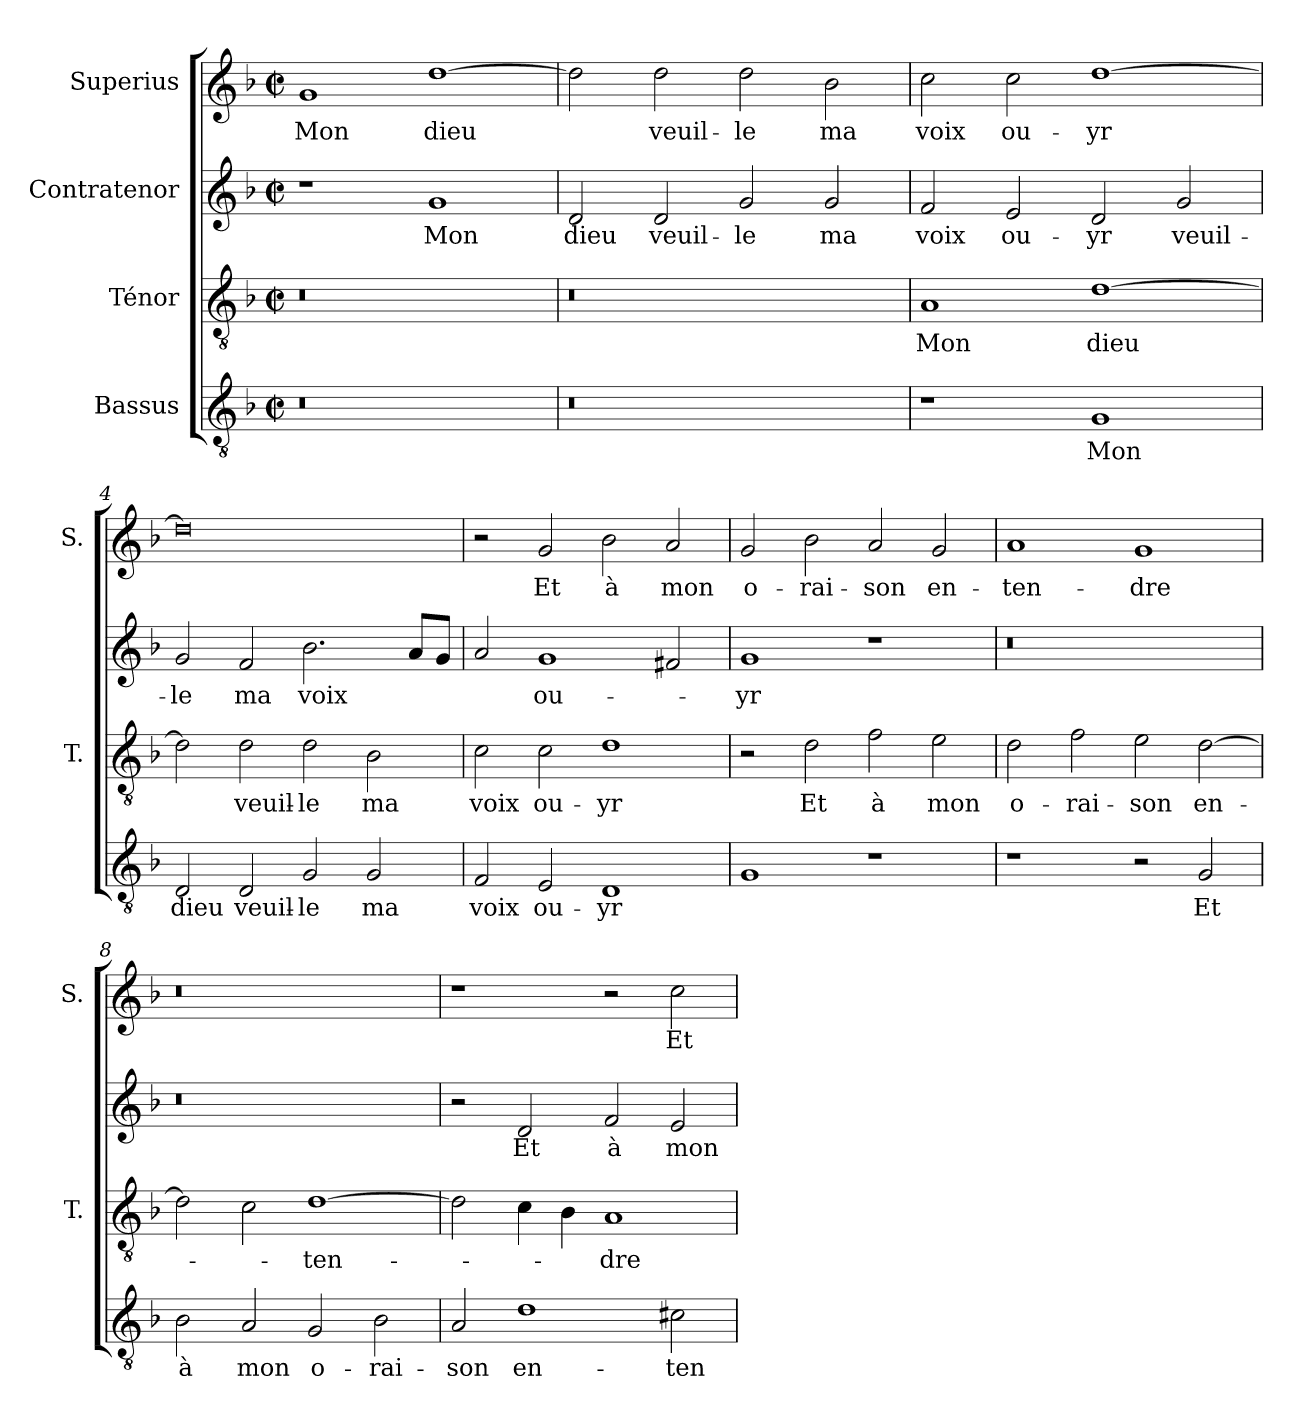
**kern	**text	**kern	**text	**kern	**text	**kern	**text
*part4	*part4	*part3	*part3	*part2	*part2	*part1	*part1
*staff4	*staff4	*staff3	*staff3	*staff2	*staff2	*staff1	*staff1
*I"Bassus	*	*I"Ténor	*	*I"Contratenor	*	*I"Superius	*
*	*	*I'T.	*	*	*	*I'S.	*
*clefGv2	*	*clefGv2	*	*clefG2	*	*clefG2	*
*k[b-]	*	*k[b-]	*	*k[b-]	*	*k[b-]	*
*F:	*	*F:	*	*F:	*	*F:	*
*M2/2	*	*M2/2	*	*M2/2	*	*M2/2	*
*met(c|)	*	*met(c|)	*	*met(c|)	*	*met(c|)	*
=1	=1	=1	=1	=1	=1	=1	=1
!LO:N:vis=0	!	!LO:N:vis=0	!	!	!	!	!
1r	.	1r	.	1r	.	1g/	Mon
1ryy	.	1ryy	.	1g/	Mon	[1dd\	dieu
=2	=2	=2	=2	=2	=2	=2	=2
!LO:N:vis=0	!	!LO:N:vis=0	!	!	!	!	!
1r	.	1r	.	2d/	dieu	2dd\]	.
.	.	.	.	2d/	veuil-	2dd\	veuil-
1ryy	.	1ryy	.	2g/	-le	2dd\	-le
.	.	.	.	2g/	ma	2b-\	ma
=3	=3	=3	=3	=3	=3	=3	=3
1r	.	1A/	Mon	2f/	voix	2cc\	voix
.	.	.	.	2e/	ou-	2cc\	ou-
1G/	Mon	[1d\	dieu	2d/	-yr	[1dd\	-yr
.	.	.	.	2g/	veuil-	.	.
=4	=4	=4	=4	=4	=4	=4	=4
2D/	dieu	2d\]	.	2g/	-le	0dd\]	.
2D/	veuil-	2d\	veuil-	2f/	ma	.	.
2G/	-le	2d\	-le	2.b-\	voix	.	.
2G/	ma	2B-\	ma	.	.	.	.
.	.	.	.	8a/L	.	.	.
.	.	.	.	8g/J	.	.	.
=5	=5	=5	=5	=5	=5	=5	=5
2F/	voix	2c\	voix	2a/	.	2r	.
2E/	ou-	2c\	ou-	1g/	ou-	2g/	Et
1D/	-yr	1d\	-yr	.	.	2b-\	à
.	.	.	.	2f#X/	.	2a/	mon
!!LO:LB:g=z
=6	=6	=6	=6	=6	=6	=6	=6
1G/	.	2r	.	1g/	-yr	2g/	o-
.	.	2d\	Et	.	.	2b-\	-rai-
1r	.	2f\	à	1r	.	2a/	-son
.	.	2e\	mon	.	.	2g/	en-
=7	=7	=7	=7	=7	=7	=7	=7
!	!	!	!	!LO:N:vis=0	!	!	!
1r	.	2d\	o-	1r	.	1a/	-ten-
.	.	2f\	-rai-	.	.	.	.
2r	.	2e\	-son	1ryy	.	1g/	-dre
2G/	Et	[2d\	en-	.	.	.	.
=8	=8	=8	=8	=8	=8	=8	=8
!	!	!	!	!LO:N:vis=0	!	!LO:N:vis=0	!
2B-\	à	2d\]	.	1r	.	1r	.
2A/	mon	2c\	.	.	.	.	.
2G/	o-	[1d\	-ten-	1ryy	.	1ryy	.
2B-\	-rai-	.	.	.	.	.	.
=9	=9	=9	=9	=9	=9	=9	=9
2A/	-son	2d\]	.	2r	.	1r	.
1d\	en-	4c\	.	2d/	Et	.	.
.	.	4B-\	.	.	.	.	.
.	.	1A/	-dre	2f/	à	2r	.
2c#X\	-ten-	.	.	2e/	mon	2cc\	Et
=	=	=	=	=	=	=	=
*-	*-	*-	*-	*-	*-	*-	*-
